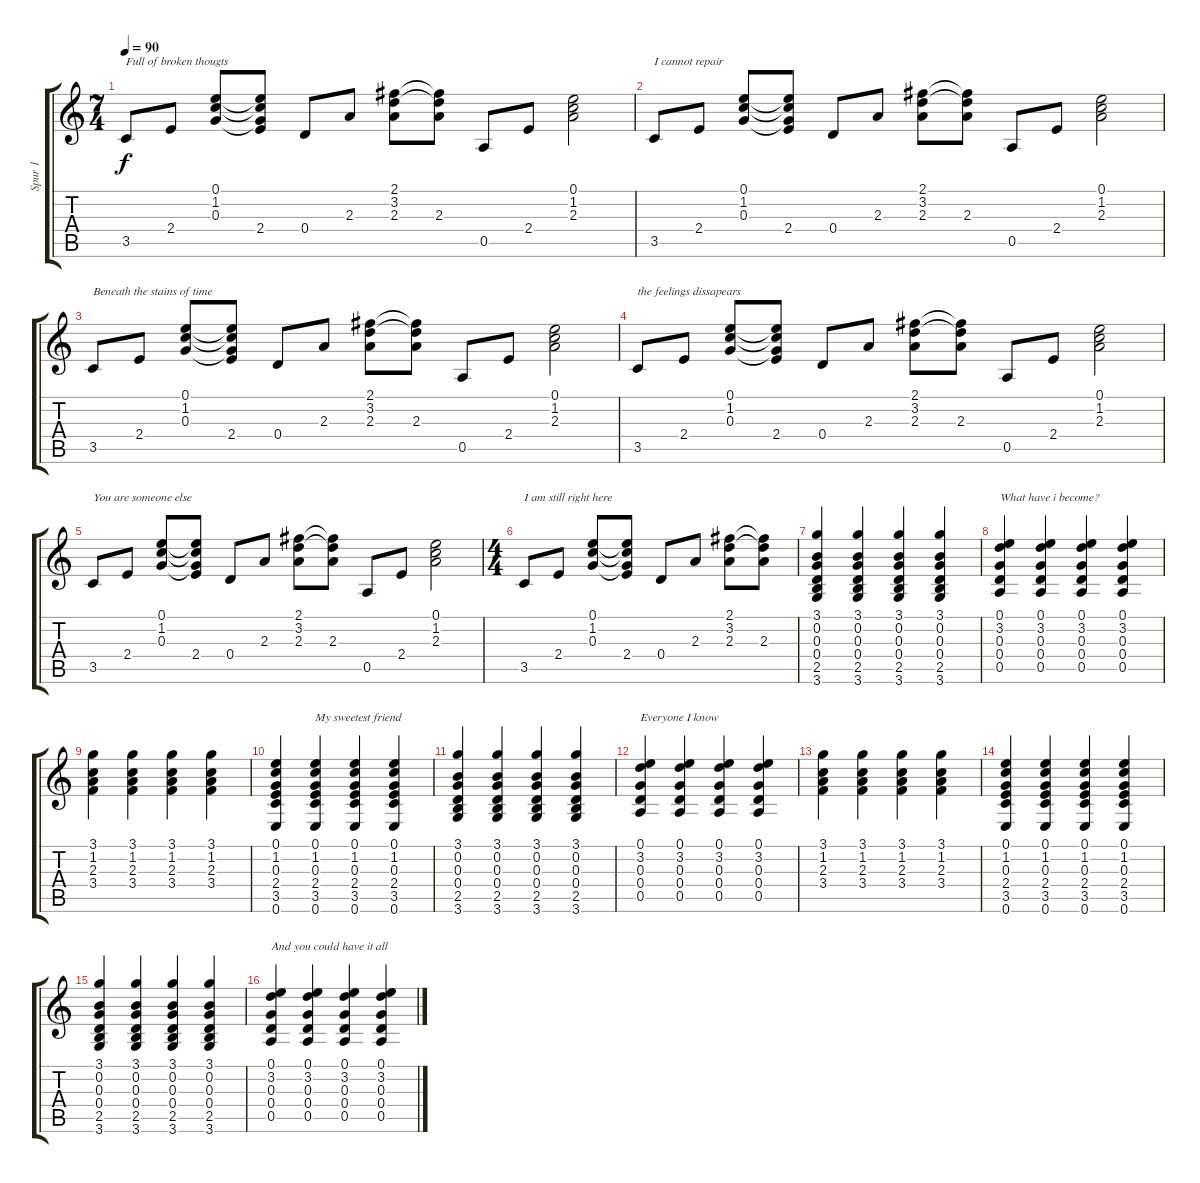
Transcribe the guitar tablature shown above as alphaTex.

\track ("Spur 1" "Spur 1") {instrument acousticguitarsteel}
\staff {score tabs}
\tuning (E4 B3 G3 D3 A2 E2) {hide}
\ts (7 4)
\tempo 90
\clef g2
\ks c
3.5.8{txt "Full of broken thougts" dy f} 2.4.8 (0.1 1.2 0.3).8 (0.1{t} 1.2{t} 0.3{t} 2.4).8 0.4.8 2.3.8 (2.1 3.2 2.3).8 (2.1{t} 3.2{t} 2.3).8 0.5.8 2.4.8 (0.1 1.2 2.3).2 |
3.5.8{txt "I cannot repair"} 2.4.8 (0.1 1.2 0.3).8 (0.1{t} 1.2{t} 0.3{t} 2.4).8 0.4.8 2.3.8 (2.1 3.2 2.3).8 (2.1{t} 3.2{t} 2.3).8 0.5.8 2.4.8 (0.1 1.2 2.3).2 |
3.5.8{txt "Beneath the stains of time"} 2.4.8 (0.1 1.2 0.3).8 (0.1{t} 1.2{t} 0.3{t} 2.4).8 0.4.8 2.3.8 (2.1 3.2 2.3).8 (2.1{t} 3.2{t} 2.3).8 0.5.8 2.4.8 (0.1 1.2 2.3).2 |
3.5.8{txt "the feelings dissapears"} 2.4.8 (0.1 1.2 0.3).8 (0.1{t} 1.2{t} 0.3{t} 2.4).8 0.4.8 2.3.8 (2.1 3.2 2.3).8 (2.1{t} 3.2{t} 2.3).8 0.5.8 2.4.8 (0.1 1.2 2.3).2 |
3.5.8{txt "You are someone else"} 2.4.8 (0.1 1.2 0.3).8 (0.1{t} 1.2{t} 0.3{t} 2.4).8 0.4.8 2.3.8 (2.1 3.2 2.3).8 (2.1{t} 3.2{t} 2.3).8 0.5.8 2.4.8 (0.1 1.2 2.3).2 |
\ts (4 4)
3.5.8{txt "I am still right here"} 2.4.8 (0.1 1.2 0.3).8 (0.1{t} 1.2{t} 0.3{t} 2.4).8 0.4.8 2.3.8 (2.1 3.2 2.3).8 (2.1{t} 3.2{t} 2.3).8 |
(3.1 0.2 0.3 0.4 2.5 3.6).4 (3.1 0.2 0.3 0.4 2.5 3.6).4 (3.1 0.2 0.3 0.4 2.5 3.6).4 (3.1 0.2 0.3 0.4 2.5 3.6).4 |
(0.1 3.2 0.3 0.4 0.5).4{txt "What have i become?"} (0.1 3.2 0.3 0.4 0.5).4 (0.1 3.2 0.3 0.4 0.5).4 (0.1 3.2 0.3 0.4 0.5).4 |
(3.1 1.2 2.3 3.4).4 (3.1 1.2 2.3 3.4).4 (3.1 1.2 2.3 3.4).4 (3.1 1.2 2.3 3.4).4 |
(0.1 1.2 0.3 2.4 3.5 0.6).4 (0.1 1.2 0.3 2.4 3.5 0.6).4{txt "My sweetest friend"} (0.1 1.2 0.3 2.4 3.5 0.6).4 (0.1 1.2 0.3 2.4 3.5 0.6).4 |
(3.1 0.2 0.3 0.4 2.5 3.6).4 (3.1 0.2 0.3 0.4 2.5 3.6).4 (3.1 0.2 0.3 0.4 2.5 3.6).4 (3.1 0.2 0.3 0.4 2.5 3.6).4 |
(0.1 3.2 0.3 0.4 0.5).4{txt "Everyone I know"} (0.1 3.2 0.3 0.4 0.5).4 (0.1 3.2 0.3 0.4 0.5).4 (0.1 3.2 0.3 0.4 0.5).4 |
(3.1 1.2 2.3 3.4).4 (3.1 1.2 2.3 3.4).4 (3.1 1.2 2.3 3.4).4 (3.1 1.2 2.3 3.4).4 |
(0.1 1.2 0.3 2.4 3.5 0.6).4 (0.1 1.2 0.3 2.4 3.5 0.6).4 (0.1 1.2 0.3 2.4 3.5 0.6).4 (0.1 1.2 0.3 2.4 3.5 0.6).4 |
(3.1 0.2 0.3 0.4 2.5 3.6).4 (3.1 0.2 0.3 0.4 2.5 3.6).4 (3.1 0.2 0.3 0.4 2.5 3.6).4 (3.1 0.2 0.3 0.4 2.5 3.6).4 |
(0.1 3.2 0.3 0.4 0.5).4{txt "And you could have it all"} (0.1 3.2 0.3 0.4 0.5).4 (0.1 3.2 0.3 0.4 0.5).4 (0.1 3.2 0.3 0.4 0.5).4
